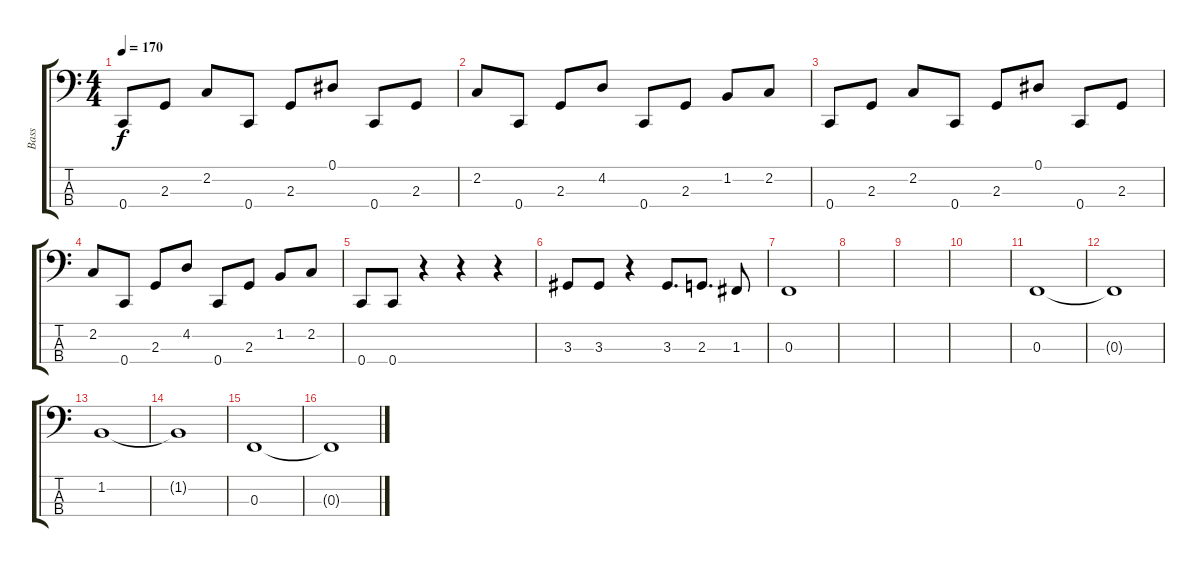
\track ("Bass" "Bass") {instrument electricbasspick}
\staff {score tabs}
\tuning (Eb2 Bb1 F1 C1) {hide}
\ts (4 4)
\tempo 170
\clef f4
\ks c
0.4.8{dy f} 2.3.8 2.2.8 0.4.8 2.3.8 0.1.8 0.4.8 2.3.8 |
2.2.8 0.4.8 2.3.8 4.2.8 0.4.8 2.3.8 1.2.8 2.2.8 |
0.4.8 2.3.8 2.2.8 0.4.8 2.3.8 0.1.8 0.4.8 2.3.8 |
2.2.8 0.4.8 2.3.8 4.2.8 0.4.8 2.3.8 1.2.8 2.2.8 |
0.4.8 0.4.8 r.4 r.4 r.4 |
3.3.8 3.3.8 r.4 3.3.8{d} 2.3.8{d} 1.3.8 |
0.3.1 |
|
|
|
0.3.1 |
0.3{t}.1 |
1.2.1 |
1.2{t}.1 |
0.3.1 |
0.3{t}.1
